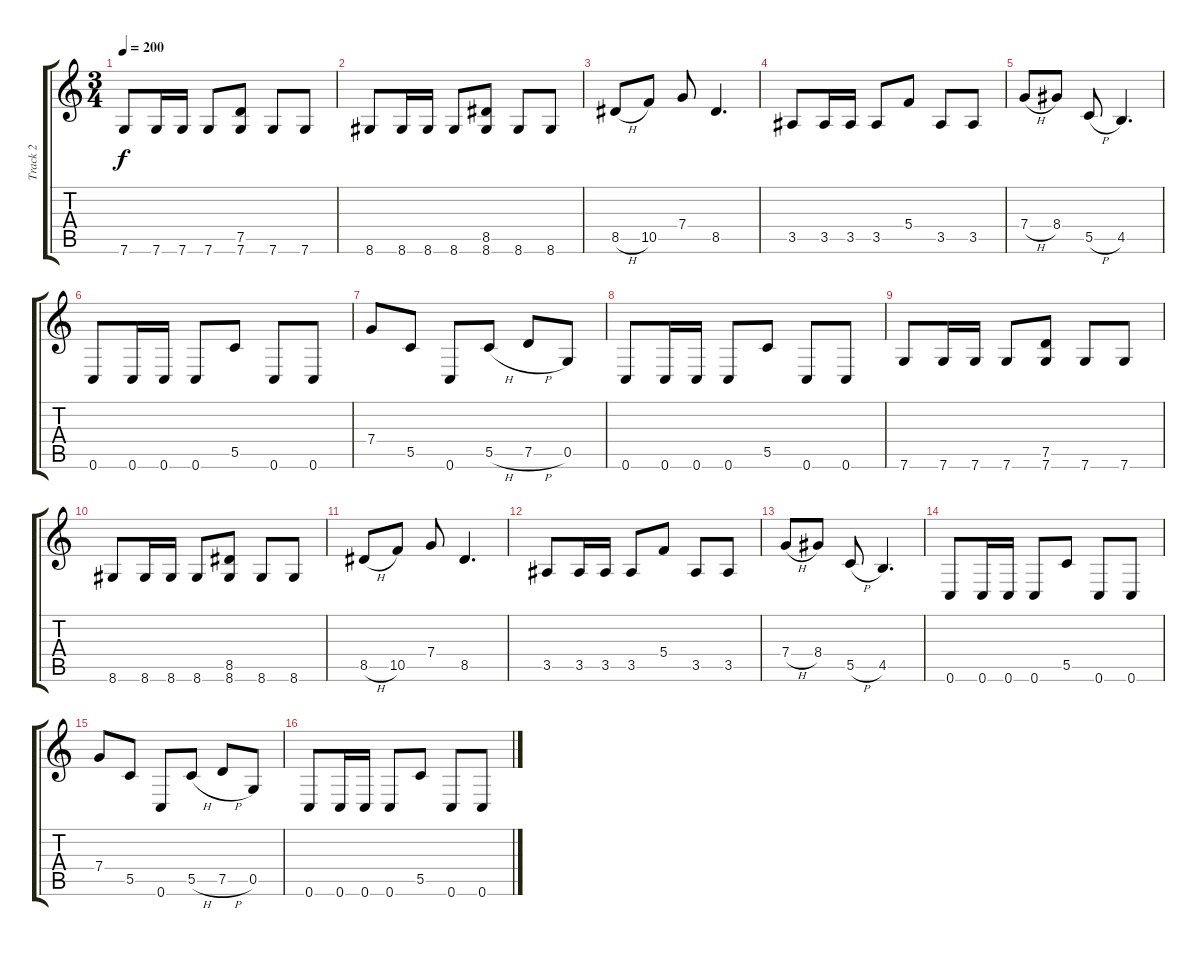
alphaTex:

\track ("Track 2" "Track 2") {instrument overdrivenguitar}
\staff {score tabs}
\tuning (D4 A3 F3 C3 G2 C2) {hide}
\ts (3 4)
\tempo 200
\clef g2
\ks c
7.6.8{dy f} 7.6.16 7.6.16 7.6.8 (7.5 7.6).8 7.6.8 7.6.8 |
8.6.8 8.6.16 8.6.16 8.6.8 (8.5 8.6).8 8.6.8 8.6.8 |
8.5{h}.8 10.5.8 7.4.8 8.5.4{d} |
3.5.8 3.5.16 3.5.16 3.5.8 5.4.8 3.5.8 3.5.8 |
7.4{h}.8 8.4.8 5.5{h}.8 4.5.4{d} |
0.6.8 0.6.16 0.6.16 0.6.8 5.5.8 0.6.8 0.6.8 |
7.4.8 5.5.8 0.6.8 5.5{h}.8 7.5{h}.8 0.5.8 |
0.6.8 0.6.16 0.6.16 0.6.8 5.5.8 0.6.8 0.6.8 |
7.6.8 7.6.16 7.6.16 7.6.8 (7.5 7.6).8 7.6.8 7.6.8 |
8.6.8 8.6.16 8.6.16 8.6.8 (8.5 8.6).8 8.6.8 8.6.8 |
8.5{h}.8 10.5.8 7.4.8 8.5.4{d} |
3.5.8 3.5.16 3.5.16 3.5.8 5.4.8 3.5.8 3.5.8 |
7.4{h}.8 8.4.8 5.5{h}.8 4.5.4{d} |
0.6.8 0.6.16 0.6.16 0.6.8 5.5.8 0.6.8 0.6.8 |
7.4.8 5.5.8 0.6.8 5.5{h}.8 7.5{h}.8 0.5.8 |
0.6.8 0.6.16 0.6.16 0.6.8 5.5.8 0.6.8 0.6.8
